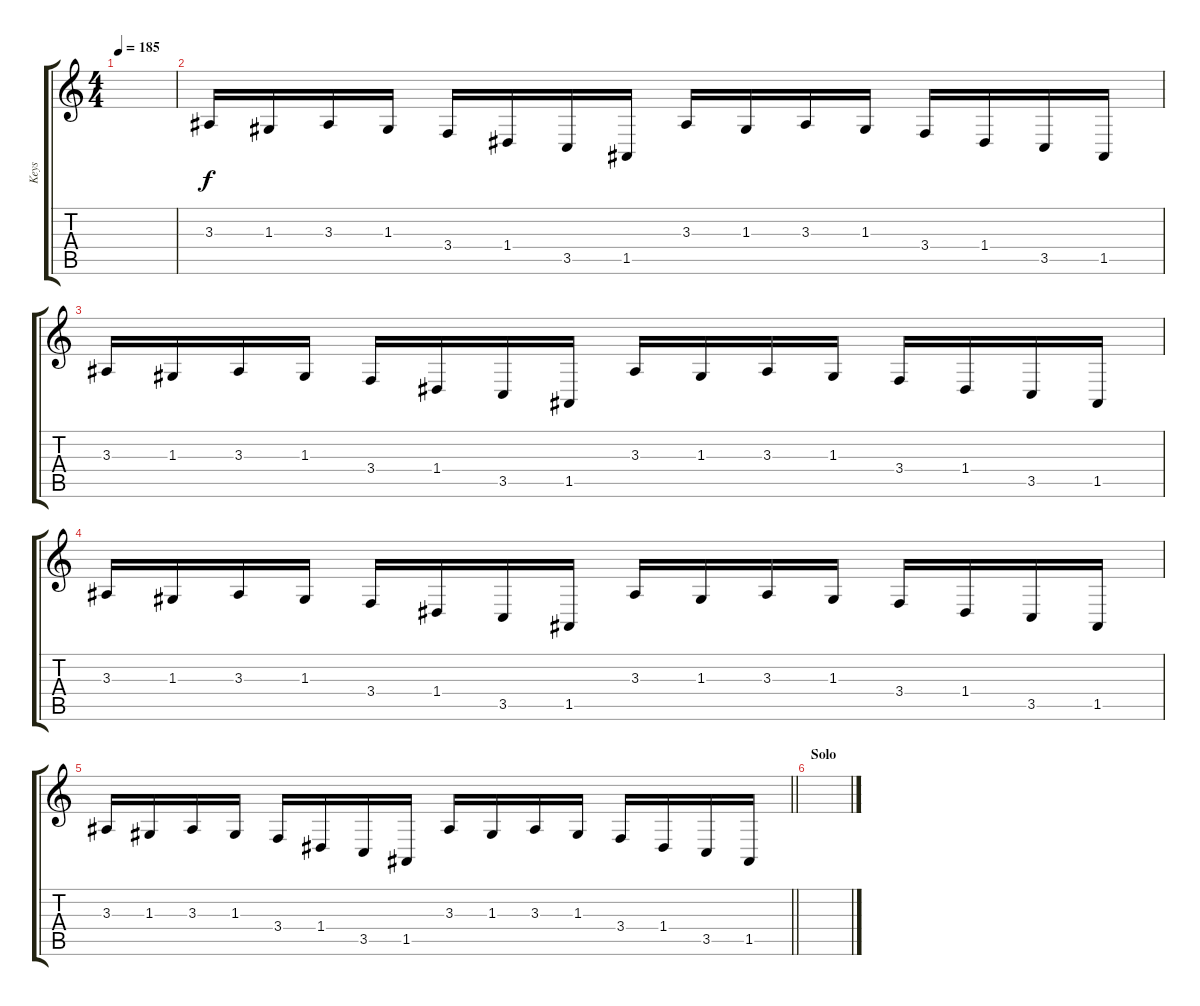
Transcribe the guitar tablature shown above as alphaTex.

\track ("Keys" "Keys") {instrument lead1square}
\staff {score tabs}
\tuning (E4 B3 G3 D3 A2 E2) {hide}
\ts (4 4)
\tempo 185
\clef g2
\ks c
|
3.3.16 1.3.16 3.3.16 1.3.16 3.4.16 1.4.16 3.5.16 1.5.16 3.3.16 1.3.16 3.3.16 1.3.16 3.4.16 1.4.16 3.5.16 1.5.16 |
3.3.16 1.3.16 3.3.16 1.3.16 3.4.16 1.4.16 3.5.16 1.5.16 3.3.16 1.3.16 3.3.16 1.3.16 3.4.16 1.4.16 3.5.16 1.5.16 |
3.3.16 1.3.16 3.3.16 1.3.16 3.4.16 1.4.16 3.5.16 1.5.16 3.3.16 1.3.16 3.3.16 1.3.16 3.4.16 1.4.16 3.5.16 1.5.16 |
\barLineRight lightlight
3.3.16 1.3.16 3.3.16 1.3.16 3.4.16 1.4.16 3.5.16 1.5.16 3.3.16 1.3.16 3.3.16 1.3.16 3.4.16 1.4.16 3.5.16 1.5.16 |
\section ("" "Solo")
